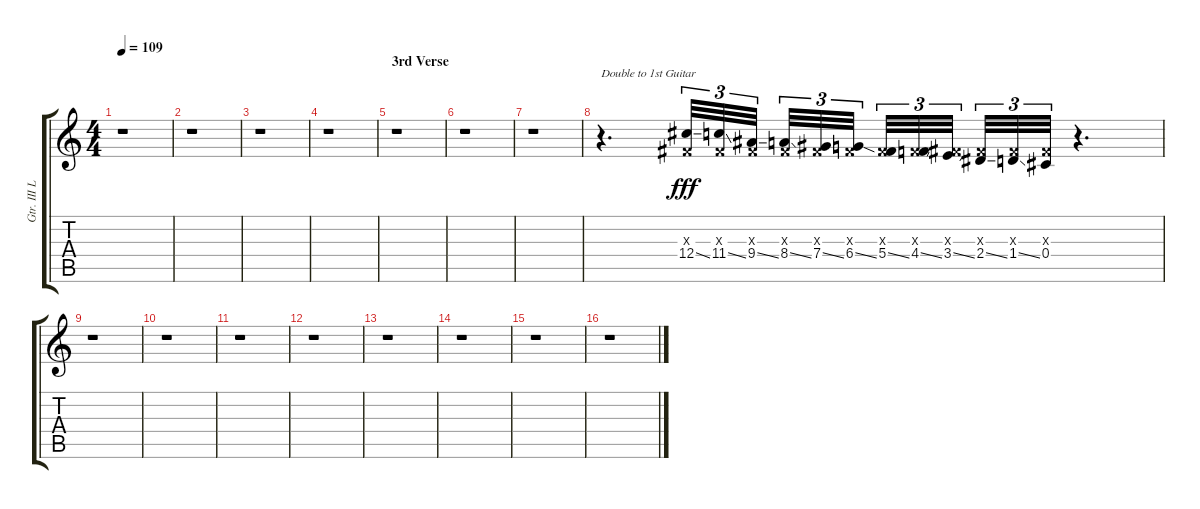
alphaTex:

\track ("Gtr. III Lead" "Gtr. III L") {instrument overdrivenguitar}
\staff {score tabs}
\tuning (Eb4 Bb3 Gb3 Db3 Ab2 Eb2) {hide}
\ts (4 4)
\tempo 109
\clef g2
\ks c
r.1{dy fff} |
r.1 |
r.1 |
r.1 |
\section ("" "3rd Verse")
r.1 |
r.1 |
r.1 |
r.4{d txt "Double to 1st Guitar"} (0.3{x} 12.4{ss}).32{tu (3 2) instrument guitarfretnoise} (0.3{x} 11.4{ss}).32{tu (3 2)} (0.3{x} 9.4{ss}).32{tu (3 2)} (0.3{x} 8.4{ss}).32{tu (3 2)} (0.3{x} 7.4{ss}).32{tu (3 2)} (0.3{x} 6.4{ss}).32{tu (3 2)} (0.3{x} 5.4{ss}).32{tu (3 2)} (0.3{x} 4.4{ss}).32{tu (3 2)} (0.3{x} 3.4{ss}).32{tu (3 2)} (0.3{x} 2.4{ss}).32{tu (3 2)} (0.3{x} 1.4{ss}).32{tu (3 2)} (0.3{x} 0.4).32{tu (3 2)} r.4{d instrument overdrivenguitar} |
r.1 |
r.1 |
r.1 |
r.1 |
r.1 |
r.1 |
r.1 |
r.1
